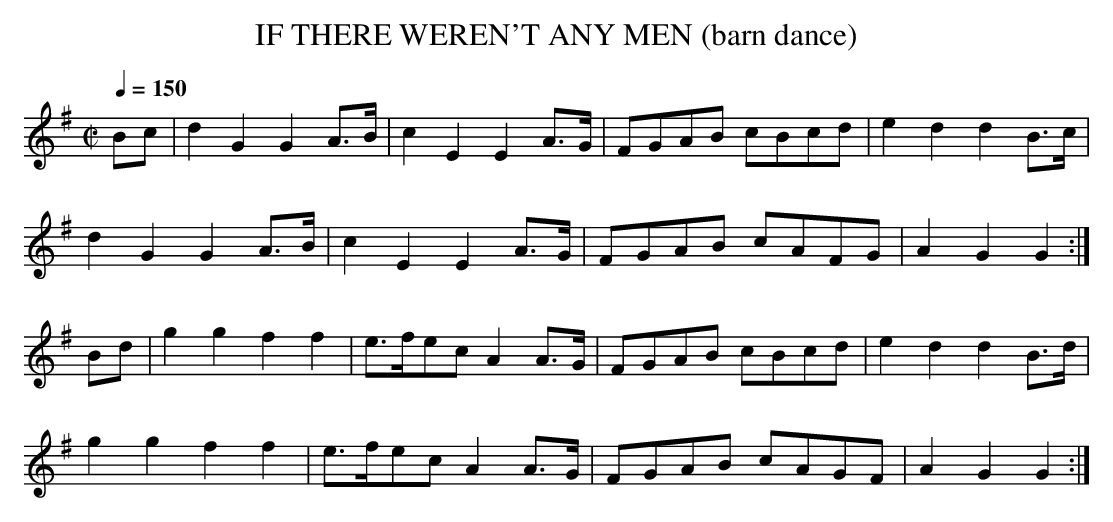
X:1
T:IF THERE WEREN'T ANY MEN (barn dance)
Q:1/4=150
L:1/8
M:C|
K:G
Bc|d2G2 G2A>B|c2E2 E2A>G|FGAB cBcd|e2d2 d2B>c|
d2G2 G2A>B|c2E2 E2A>G|FGAB cAFG|A2G2G2 :|
Bd|g2g2 f2f2|e>fec A2A>G|FGAB cBcd|e2d2 d2B>d|
g2g2 f2f2|e>fec A2A>G|FGAB cAGF|A2G2G2 :|
